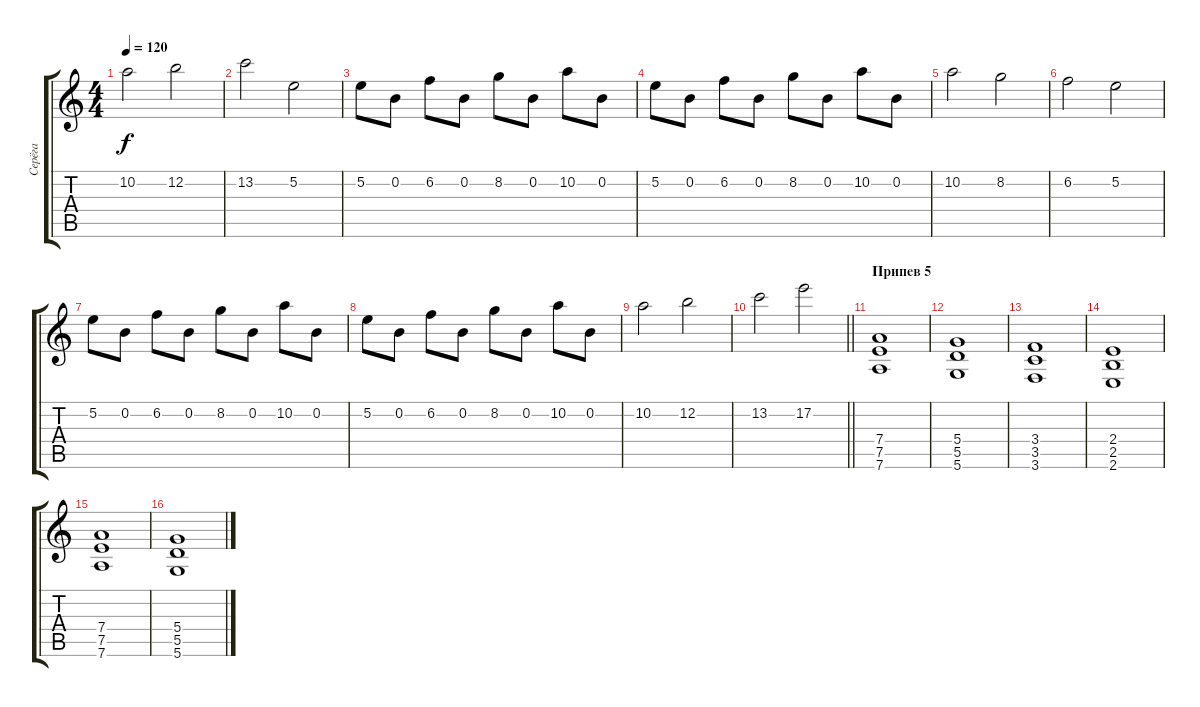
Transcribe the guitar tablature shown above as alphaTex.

\track ("Серёга" "Серёга") {instrument distortionguitar}
\staff {score tabs}
\tuning (E4 B3 G3 D3 A2 D2) {hide}
\ts (4 4)
\tempo 120
\clef g2
\ks c
10.2.2{dy f} 12.2.2 |
13.2.2 5.2.2 |
5.2.8 0.2.8 6.2.8 0.2.8 8.2.8 0.2.8 10.2.8 0.2.8 |
5.2.8 0.2.8 6.2.8 0.2.8 8.2.8 0.2.8 10.2.8 0.2.8 |
10.2.2 8.2.2 |
6.2.2 5.2.2 |
5.2.8 0.2.8 6.2.8 0.2.8 8.2.8 0.2.8 10.2.8 0.2.8 |
5.2.8 0.2.8 6.2.8 0.2.8 8.2.8 0.2.8 10.2.8 0.2.8 |
10.2.2 12.2.2 |
\barLineRight lightlight
13.2.2 17.2.2 |
\section ("" "Припев 5")
(7.4 7.5 7.6).1 |
(5.4 5.5 5.6).1 |
(3.4 3.5 3.6).1 |
(2.4 2.5 2.6).1 |
(7.4 7.5 7.6).1 |
(5.4 5.5 5.6).1
